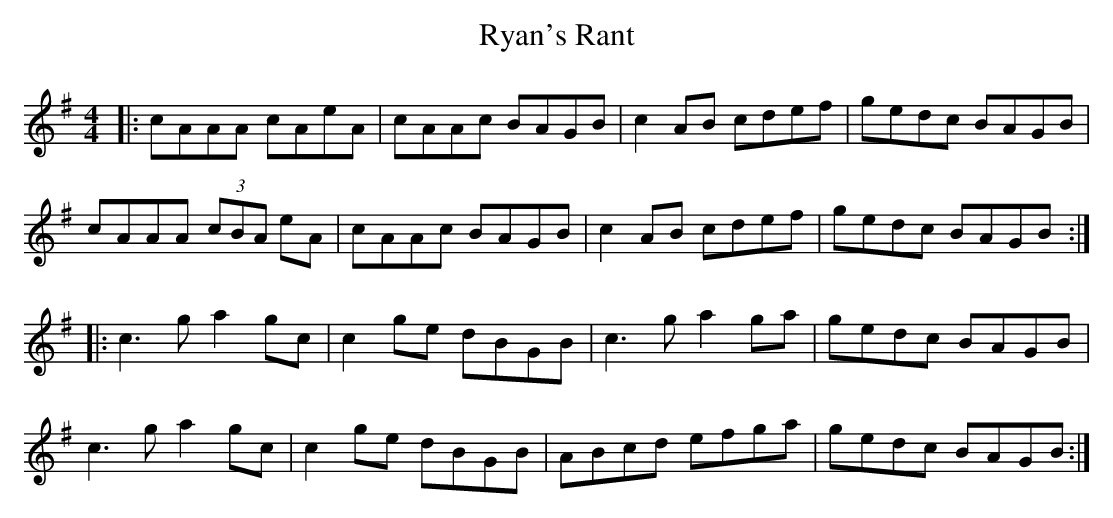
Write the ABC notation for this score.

X:1
T: Ryan's Rant
M: 4/4
L: 1/8
K: Ador
|:cAAA cAeA|cAAc BAGB|c2 AB cdef|gedc BAGB|
cAAA (3cBA eA|cAAc BAGB|c2 AB cdef|gedc BAGB:|
|:c3g a2gc|c2ge dBGB|c3g a2ga|gedc BAGB|
c3g a2gc|c2ge dBGB|ABcd efga|gedc BAGB:|
